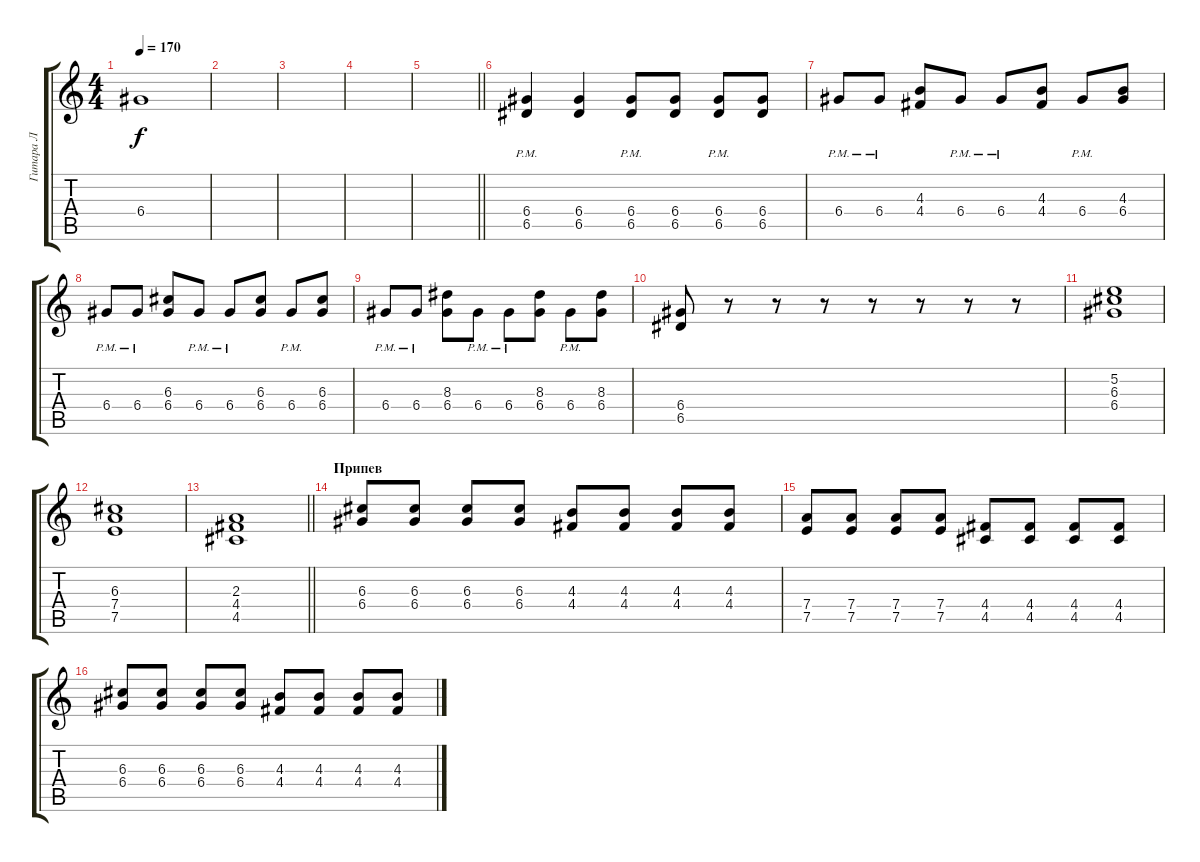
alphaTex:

\track ("Гитара Л" "Гитара Л") {instrument distortionguitar}
\staff {score tabs}
\tuning (E4 B3 G3 D3 A2 E2) {hide}
\ts (4 4)
\tempo 170
\clef g2
\ks c
6.4{t}.1{dy f} |
|
|
|
\barLineRight lightlight
|
\section ("" " ")
(6.4{pm} 6.5{pm}).4{volume 10} (6.4 6.5).4 (6.4{pm} 6.5{pm}).8 (6.4 6.5).8 (6.4{pm} 6.5{pm}).8 (6.4 6.5).8 |
6.4{pm}.8 6.4{pm}.8 (4.3 4.4).8 6.4{pm}.8 6.4{pm}.8 (4.3 4.4).8 6.4{pm}.8 (4.3 6.4).8 |
6.4{pm}.8 6.4{pm}.8 (6.3 6.4).8 6.4{pm}.8 6.4{pm}.8 (6.3 6.4).8 6.4{pm}.8 (6.3 6.4).8 |
6.4{pm}.8 6.4{pm}.8 (8.3 6.4).8 6.4{pm}.8 6.4{pm}.8 (8.3 6.4).8 6.4{pm}.8 (8.3 6.4).8 |
(6.4 6.5).8 r.8 r.8 r.8 r.8 r.8 r.8 r.8 |
(5.2 6.3 6.4).1 |
(6.3 7.4 7.5).1 |
\barLineRight lightlight
(2.3 4.4 4.5).1 |
\section ("" "Припев")
(6.3 6.4).8 (6.3 6.4).8 (6.3 6.4).8 (6.3 6.4).8 (4.3 4.4).8 (4.3 4.4).8 (4.3 4.4).8 (4.3 4.4).8 |
(7.4 7.5).8 (7.4 7.5).8 (7.4 7.5).8 (7.4 7.5).8 (4.4 4.5).8 (4.4 4.5).8 (4.4 4.5).8 (4.4 4.5).8 |
(6.3 6.4).8 (6.3 6.4).8 (6.3 6.4).8 (6.3 6.4).8 (4.3 4.4).8 (4.3 4.4).8 (4.3 4.4).8 (4.3 4.4).8
